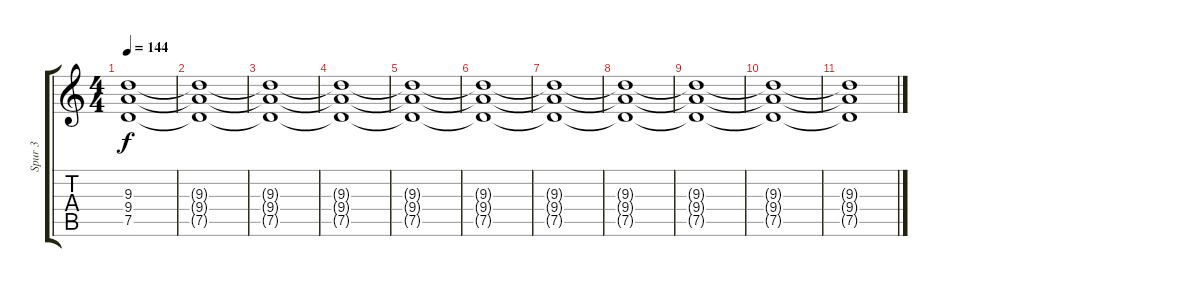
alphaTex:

\track ("Spur 3" "Spur 3") {instrument distortionguitar}
\staff {score tabs}
\tuning (D4 A3 F3 C3 G2 C2) {hide}
\ts (4 4)
\tempo 144
\clef g2
\ks c
(9.3{t} 9.4{t} 7.5{t}).1{dy f} |
(9.3{t} 9.4{t} 7.5{t}).1 |
(9.3{t} 9.4{t} 7.5{t}).1 |
(9.3{t} 9.4{t} 7.5{t}).1{volume 6} |
(9.3{t} 9.4{t} 7.5{t}).1 |
(9.3{t} 9.4{t} 7.5{t}).1 |
(9.3{t} 9.4{t} 7.5{t}).1 |
(9.3{t} 9.4{t} 7.5{t}).1{volume 1} |
(9.3{t} 9.4{t} 7.5{t}).1 |
(9.3{t} 9.4{t} 7.5{t}).1 |
(9.3{t} 9.4{t} 7.5{t}).1
